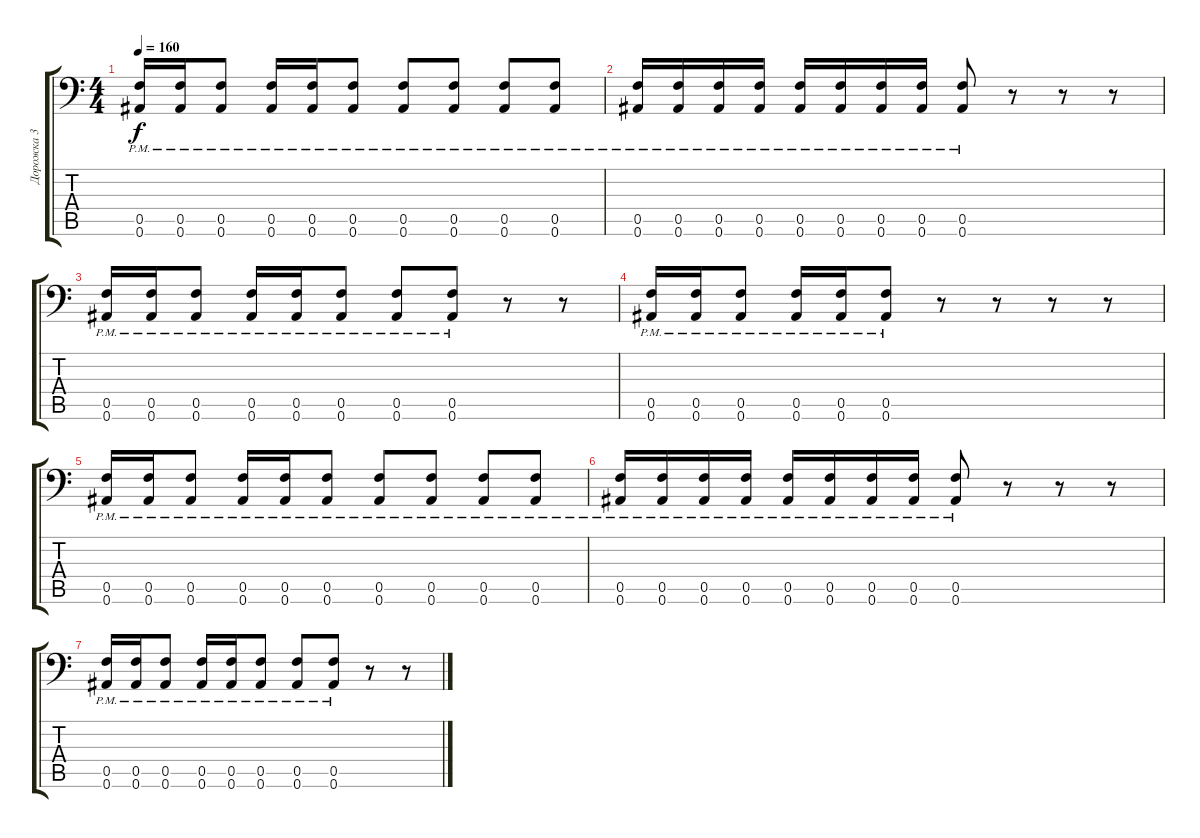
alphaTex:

\track ("Дорожка 3" "Дорожка 3") {instrument distortionguitar}
\staff {score tabs}
\tuning (C4 G3 Eb3 Bb2 F2 Bb1) {hide}
\ts (4 4)
\tempo 160
\clef f4
\ks c
(0.5{pm} 0.6{pm}).16{dy f} (0.5{pm} 0.6{pm}).16 (0.5{pm} 0.6{pm}).8 (0.5{pm} 0.6{pm}).16 (0.5{pm} 0.6{pm}).16 (0.5{pm} 0.6{pm}).8 (0.5{pm} 0.6{pm}).8 (0.5{pm} 0.6{pm}).8 (0.5{pm} 0.6{pm}).8 (0.5{pm} 0.6{pm}).8 |
(0.5{pm} 0.6{pm}).16 (0.5{pm} 0.6{pm}).16 (0.5{pm} 0.6{pm}).16 (0.5{pm} 0.6{pm}).16 (0.5{pm} 0.6{pm}).16 (0.5{pm} 0.6{pm}).16 (0.5{pm} 0.6{pm}).16 (0.5{pm} 0.6{pm}).16 (0.5{pm} 0.6{pm}).8 r.8 r.8 r.8 |
(0.5{pm} 0.6{pm}).16 (0.5{pm} 0.6{pm}).16 (0.5{pm} 0.6{pm}).8 (0.5{pm} 0.6{pm}).16 (0.5{pm} 0.6{pm}).16 (0.5{pm} 0.6{pm}).8 (0.5{pm} 0.6{pm}).8 (0.5{pm} 0.6{pm}).8 r.8 r.8 |
(0.5{pm} 0.6{pm}).16 (0.5{pm} 0.6{pm}).16 (0.5{pm} 0.6{pm}).8 (0.5{pm} 0.6{pm}).16 (0.5{pm} 0.6{pm}).16 (0.5{pm} 0.6{pm}).8 r.8 r.8 r.8 r.8 |
(0.5{pm} 0.6{pm}).16 (0.5{pm} 0.6{pm}).16 (0.5{pm} 0.6{pm}).8 (0.5{pm} 0.6{pm}).16 (0.5{pm} 0.6{pm}).16 (0.5{pm} 0.6{pm}).8 (0.5{pm} 0.6{pm}).8 (0.5{pm} 0.6{pm}).8 (0.5{pm} 0.6{pm}).8 (0.5{pm} 0.6{pm}).8 |
(0.5{pm} 0.6{pm}).16 (0.5{pm} 0.6{pm}).16 (0.5{pm} 0.6{pm}).16 (0.5{pm} 0.6{pm}).16 (0.5{pm} 0.6{pm}).16 (0.5{pm} 0.6{pm}).16 (0.5{pm} 0.6{pm}).16 (0.5{pm} 0.6{pm}).16 (0.5{pm} 0.6{pm}).8 r.8 r.8 r.8 |
(0.5{pm} 0.6{pm}).16 (0.5{pm} 0.6{pm}).16 (0.5{pm} 0.6{pm}).8 (0.5{pm} 0.6{pm}).16 (0.5{pm} 0.6{pm}).16 (0.5{pm} 0.6{pm}).8 (0.5{pm} 0.6{pm}).8 (0.5{pm} 0.6{pm}).8 r.8 r.8
